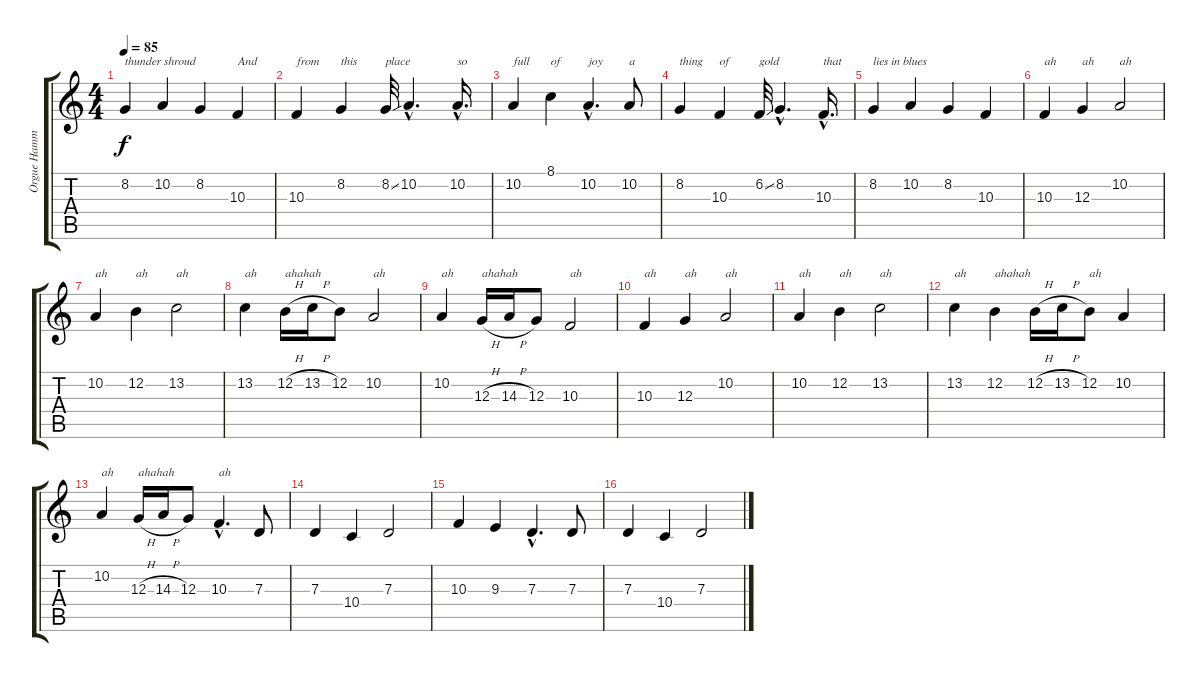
\track ("Orgue Hammond" "Orgue Hamm") {instrument rockorgan}
\staff {score tabs}
\tuning (E4 B3 G3 D3 A2 E2) {hide}
\ts (4 4)
\tempo 85
\clef g2
\ks c
8.2.4{txt "thunder shroud" dy f} 10.2.4 8.2.4 10.3.4{txt "And"} |
10.3.4{txt "from"} 8.2.4{txt "this"} 8.2{ss}.32{txt "place"} 10.2{hac}.4{d} 10.2{hac}.16{d txt "so"} |
10.2.4{txt "full"} 8.1.4{txt "of"} 10.2{hac}.4{d txt "joy"} 10.2.8{txt "a"} |
8.2.4{txt "thing"} 10.3.4{txt "of"} 6.2{ss}.32{txt "gold"} 8.2{hac}.4{d} 10.3{hac}.16{d txt "that"} |
8.2.4{txt "lies in blues"} 10.2.4 8.2.4 10.3.4 |
10.3.4{txt "ah"} 12.3.4{txt "ah"} 10.2.2{txt "ah"} |
10.2.4{txt "ah"} 12.2.4{txt "ah"} 13.2.2{txt "ah"} |
13.2.4{txt "ah"} 12.2{h}.16{txt "ahahah"} 13.2{h}.16 12.2.8 10.2.2{txt "ah"} |
10.2.4{txt "ah"} 12.3{h}.16{txt "ahahah"} 14.3{h}.16 12.3.8 10.3.2{txt "ah"} |
10.3.4{txt "ah"} 12.3.4{txt "ah"} 10.2.2{txt "ah"} |
10.2.4{txt "ah"} 12.2.4{txt "ah"} 13.2.2{txt "ah"} |
13.2.4{txt "ah"} 12.2.4{txt "ahahah"} 12.2{h}.16 13.2{h}.16 12.2.8{txt "ah"} 10.2.4 |
10.2.4{txt "ah"} 12.3{h}.16{txt "ahahah"} 14.3{h}.16 12.3.8 10.3{hac}.4{d txt "ah"} 7.3.8 |
7.3.4 10.4.4 7.3.2 |
10.3.4 9.3.4 7.3{hac}.4{d} 7.3.8 |
7.3.4 10.4.4 7.3.2
